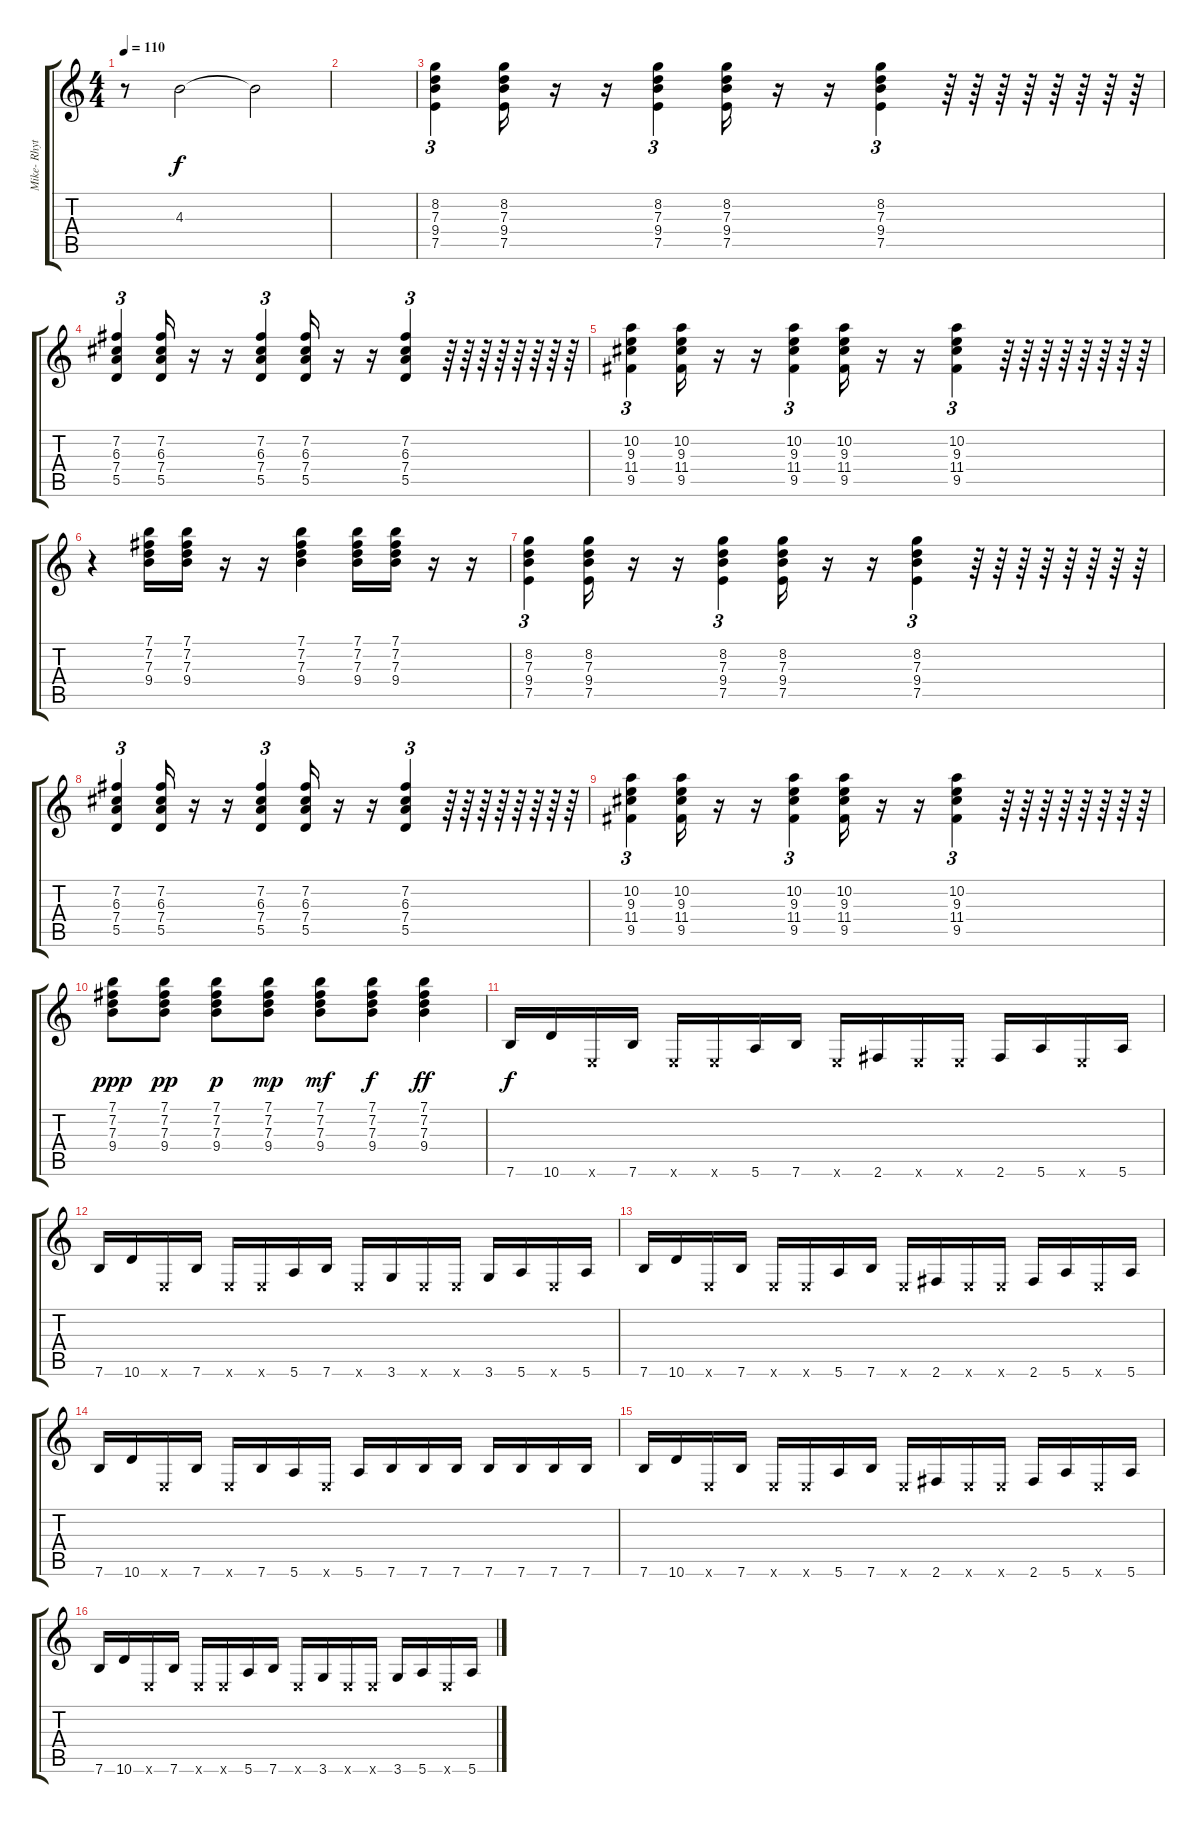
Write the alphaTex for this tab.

\track ("Mike- Rhythm" "Mike- Rhyt") {instrument electricguitarjazz}
\staff {score tabs}
\tuning (E4 B3 G3 D3 A2 E2) {hide}
\ts (4 4)
\tempo 110
\clef g2
\ks c
r.8{dy f} 4.3.2 4.3{t}.2 |
|
(8.2 7.3 9.4 7.5).4{tu (3 2)} (8.2 7.3 9.4 7.5).16 r.16 r.16 (8.2 7.3 9.4 7.5).4{tu (3 2)} (8.2 7.3 9.4 7.5).16 r.16 r.16 (8.2 7.3 9.4 7.5).4{tu (3 2)} r.64 r.64 r.64 r.64 r.64 r.64 r.64 r.64 |
(7.2 6.3 7.4 5.5).4{tu (3 2)} (7.2 6.3 7.4 5.5).16 r.16 r.16 (7.2 6.3 7.4 5.5).4{tu (3 2)} (7.2 6.3 7.4 5.5).16 r.16 r.16 (7.2 6.3 7.4 5.5).4{tu (3 2)} r.64 r.64 r.64 r.64 r.64 r.64 r.64 r.64 |
(10.2 9.3 11.4 9.5).4{tu (3 2)} (10.2 9.3 11.4 9.5).16 r.16 r.16 (10.2 9.3 11.4 9.5).4{tu (3 2)} (10.2 9.3 11.4 9.5).16 r.16 r.16 (10.2 9.3 11.4 9.5).4{tu (3 2)} r.64 r.64 r.64 r.64 r.64 r.64 r.64 r.64 |
r.4 (7.1 7.2 7.3 9.4).16 (7.1 7.2 7.3 9.4).16 r.16 r.16 (7.1 7.2 7.3 9.4).4 (7.1 7.2 7.3 9.4).16 (7.1 7.2 7.3 9.4).16 r.16 r.16 |
(8.2 7.3 9.4 7.5).4{tu (3 2)} (8.2 7.3 9.4 7.5).16 r.16 r.16 (8.2 7.3 9.4 7.5).4{tu (3 2)} (8.2 7.3 9.4 7.5).16 r.16 r.16 (8.2 7.3 9.4 7.5).4{tu (3 2)} r.64 r.64 r.64 r.64 r.64 r.64 r.64 r.64 |
(7.2 6.3 7.4 5.5).4{tu (3 2)} (7.2 6.3 7.4 5.5).16 r.16 r.16 (7.2 6.3 7.4 5.5).4{tu (3 2)} (7.2 6.3 7.4 5.5).16 r.16 r.16 (7.2 6.3 7.4 5.5).4{tu (3 2)} r.64 r.64 r.64 r.64 r.64 r.64 r.64 r.64 |
(10.2 9.3 11.4 9.5).4{tu (3 2)} (10.2 9.3 11.4 9.5).16 r.16 r.16 (10.2 9.3 11.4 9.5).4{tu (3 2)} (10.2 9.3 11.4 9.5).16 r.16 r.16 (10.2 9.3 11.4 9.5).4{tu (3 2)} r.64 r.64 r.64 r.64 r.64 r.64 r.64 r.64 |
(7.1 7.2 7.3 9.4).8{dy ppp} (7.1 7.2 7.3 9.4).8{dy pp} (7.1 7.2 7.3 9.4).8{dy p} (7.1 7.2 7.3 9.4).8{dy mp} (7.1 7.2 7.3 9.4).8{dy mf} (7.1 7.2 7.3 9.4).8{dy f} (7.1 7.2 7.3 9.4).4{dy ff} |
7.6.16{dy f} 10.6.16 0.6{x}.16 7.6.16 0.6{x}.16 0.6{x}.16 5.6.16 7.6.16 0.6{x}.16 2.6.16 0.6{x}.16 0.6{x}.16 2.6.16 5.6.16 0.6{x}.16 5.6.16 |
7.6.16 10.6.16 0.6{x}.16 7.6.16 0.6{x}.16 0.6{x}.16 5.6.16 7.6.16 0.6{x}.16 3.6.16 0.6{x}.16 0.6{x}.16 3.6.16 5.6.16 0.6{x}.16 5.6.16 |
7.6.16 10.6.16 0.6{x}.16 7.6.16 0.6{x}.16 0.6{x}.16 5.6.16 7.6.16 0.6{x}.16 2.6.16 0.6{x}.16 0.6{x}.16 2.6.16 5.6.16 0.6{x}.16 5.6.16 |
7.6.16 10.6.16 0.6{x}.16 7.6.16 0.6{x}.16 7.6.16 5.6.16 0.6{x}.16 5.6.16 7.6.16 7.6.16 7.6.16 7.6.16 7.6.16 7.6.16 7.6.16 |
7.6.16 10.6.16 0.6{x}.16 7.6.16 0.6{x}.16 0.6{x}.16 5.6.16 7.6.16 0.6{x}.16 2.6.16 0.6{x}.16 0.6{x}.16 2.6.16 5.6.16 0.6{x}.16 5.6.16 |
7.6.16 10.6.16 0.6{x}.16 7.6.16 0.6{x}.16 0.6{x}.16 5.6.16 7.6.16 0.6{x}.16 3.6.16 0.6{x}.16 0.6{x}.16 3.6.16 5.6.16 0.6{x}.16 5.6.16
